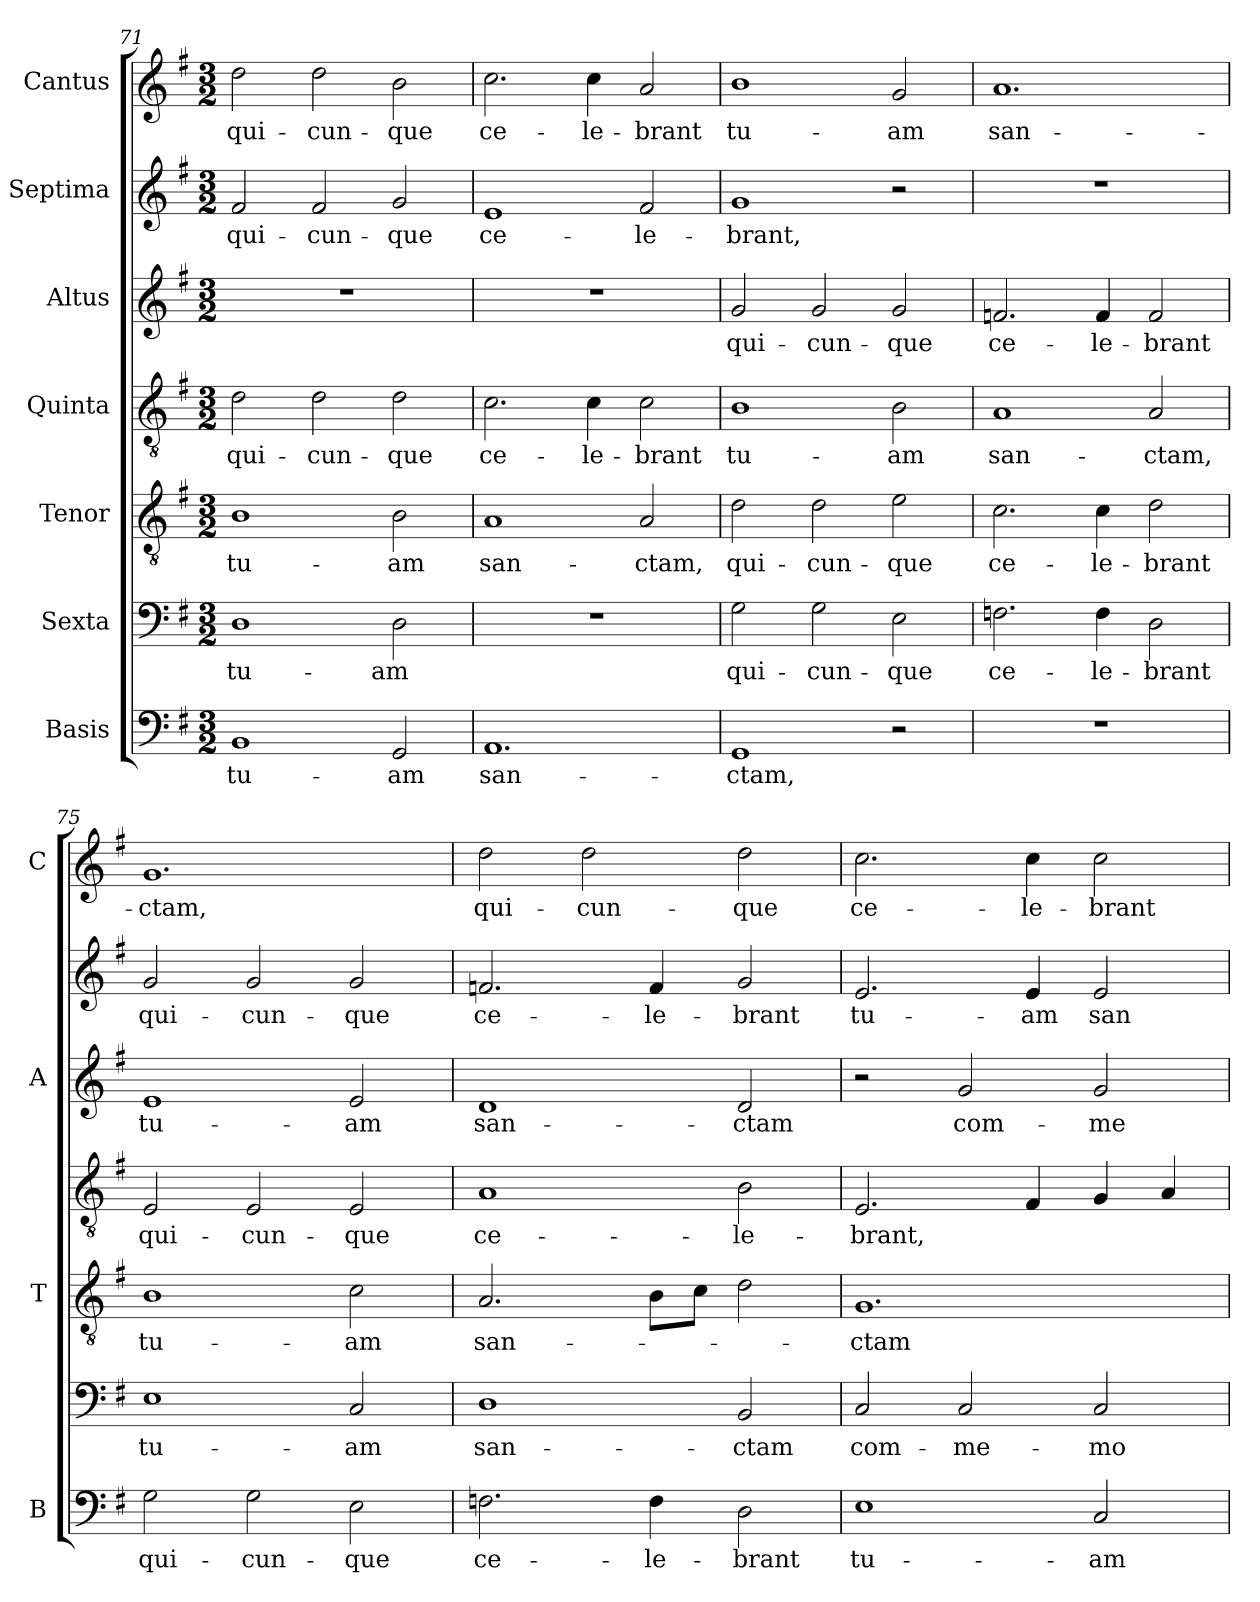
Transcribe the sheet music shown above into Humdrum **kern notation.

**kern	**text	**kern	**text	**kern	**text	**kern	**text	**kern	**text	**kern	**text	**kern	**text
*part7	*part7	*part6	*part6	*part5	*part5	*part4	*part4	*part3	*part3	*part2	*part2	*part1	*part1
*staff7	*staff7	*staff6	*staff6	*staff5	*staff5	*staff4	*staff4	*staff3	*staff3	*staff2	*staff2	*staff1	*staff1
*I"Basis	*	*I"Sexta	*	*I"Tenor	*	*I"Quinta	*	*I"Altus	*	*I"Septima	*	*I"Cantus	*
*I'B	*	*	*	*I'T	*	*	*	*I'A	*	*	*	*I'C	*
*clefF4	*	*clefF4	*	*clefGv2	*	*clefGv2	*	*clefG2	*	*clefG2	*	*clefG2	*
*k[f#]	*	*k[f#]	*	*k[f#]	*	*k[f#]	*	*k[f#]	*	*k[f#]	*	*k[f#]	*
*G:	*	*G:	*	*G:	*	*G:	*	*G:	*	*G:	*	*G:	*
*M3/2	*	*M3/2	*	*M3/2	*	*M3/2	*	*M3/2	*	*M3/2	*	*M3/2	*
=71	=71	=71	=71	=71	=71	=71	=71	=71	=71	=71	=71	=71	=71
!	!LO:LY:b	!	!LO:LY:b	!	!LO:LY:b	!	!LO:LY:b	!	!	!	!LO:LY:b	!	!LO:LY:b
1BB	tu-	1D	tu-	1B	tu-	2d\	qui-	1.r	.	2f#/	qui-	2dd\	qui-
!	!	!	!	!	!	!	!LO:LY:b	!	!	!	!LO:LY:b	!	!LO:LY:b
.	.	.	.	.	.	2d\	-cun-	.	.	2f#/	-cun-	2dd\	-cun-
!	!LO:LY:b	!	!LO:LY:b	!	!LO:LY:b	!	!LO:LY:b	!	!	!	!LO:LY:b	!	!LO:LY:b
2GG/	-am	2D\	-am	2B\	-am	2d\	-que	.	.	2g/	-que	2b\	-que
!!LO:LB:g=z
=72	=72	=72	=72	=72	=72	=72	=72	=72	=72	=72	=72	=72	=72
!	!LO:LY:b	!	!	!	!LO:LY:b	!	!LO:LY:b	!	!	!	!LO:LY:b	!	!LO:LY:b
1.AA	san-	1.r	.	1A	san-	2.c\	ce-	1.r	.	1e	ce-	2.cc\	ce-
!	!	!	!	!	!	!	!LO:LY:b	!	!	!	!	!	!LO:LY:b
.	.	.	.	.	.	4c\	-le-	.	.	.	.	4cc\	-le-
!	!	!	!	!	!LO:LY:b	!	!LO:LY:b	!	!	!	!LO:LY:b	!	!LO:LY:b
.	.	.	.	2A/	-ctam,	2c\	-brant	.	.	2f#/	-le-	2a/	-brant
=73	=73	=73	=73	=73	=73	=73	=73	=73	=73	=73	=73	=73	=73
!	!LO:LY:b	!	!LO:LY:b	!	!LO:LY:b	!	!LO:LY:b	!	!LO:LY:b	!	!LO:LY:b	!	!LO:LY:b
1GG	-ctam,	2G\	qui-	2d\	qui-	1B	tu-	2g/	qui-	1g	-brant,	1b	tu-
!	!	!	!LO:LY:b	!	!LO:LY:b	!	!	!	!LO:LY:b	!	!	!	!
.	.	2G\	-cun-	2d\	-cun-	.	.	2g/	-cun-	.	.	.	.
!	!	!	!LO:LY:b	!	!LO:LY:b	!	!LO:LY:b	!	!LO:LY:b	!	!	!	!LO:LY:b
2r	.	2E\	-que	2e\	-que	2B\	-am	2g/	-que	2r	.	2g/	-am
=74	=74	=74	=74	=74	=74	=74	=74	=74	=74	=74	=74	=74	=74
!	!	!	!LO:LY:b	!	!LO:LY:b	!	!LO:LY:b	!	!LO:LY:b	!	!	!	!LO:LY:b
1.r	.	2.Fn\	ce-	2.c\	ce-	1A	san-	2.fn/	ce-	1.r	.	1.a	san-
!	!	!	!LO:LY:b	!	!LO:LY:b	!	!	!	!LO:LY:b	!	!	!	!
.	.	4F\	-le-	4c\	-le-	.	.	4f/	-le-	.	.	.	.
!	!	!	!LO:LY:b	!	!LO:LY:b	!	!LO:LY:b	!	!LO:LY:b	!	!	!	!
.	.	2D\	-brant	2d\	-brant	2A/	-ctam,	2f/	-brant	.	.	.	.
=75	=75	=75	=75	=75	=75	=75	=75	=75	=75	=75	=75	=75	=75
!	!LO:LY:b	!	!LO:LY:b	!	!LO:LY:b	!	!LO:LY:b	!	!LO:LY:b	!	!LO:LY:b	!	!LO:LY:b
2G\	qui-	1E	tu-	1B	tu-	2E/	qui-	1e	tu-	2g/	qui-	1.g	-ctam,
!	!LO:LY:b	!	!	!	!	!	!LO:LY:b	!	!	!	!LO:LY:b	!	!
2G\	-cun-	.	.	.	.	2E/	-cun-	.	.	2g/	-cun-	.	.
!	!LO:LY:b	!	!LO:LY:b	!	!LO:LY:b	!	!LO:LY:b	!	!LO:LY:b	!	!LO:LY:b	!	!
2E\	-que	2C/	-am	2c\	-am	2E/	-que	2e/	-am	2g/	-que	.	.
=76	=76	=76	=76	=76	=76	=76	=76	=76	=76	=76	=76	=76	=76
!	!LO:LY:b	!	!LO:LY:b	!	!LO:LY:b	!	!LO:LY:b	!	!LO:LY:b	!	!LO:LY:b	!	!LO:LY:b
2.Fn\	ce-	1D	san-	2.A/	san-	1A	ce-	1d	san-	2.fn/	ce-	2dd\	qui-
!	!	!	!	!	!	!	!	!	!	!	!	!	!LO:LY:b
.	.	.	.	.	.	.	.	.	.	.	.	2dd\	-cun-
!	!LO:LY:b	!	!	!	!	!	!	!	!	!	!LO:LY:b	!	!
4F\	-le-	.	.	8B\L	.	.	.	.	.	4f/	-le-	.	.
.	.	.	.	8c\J	.	.	.	.	.	.	.	.	.
!	!LO:LY:b	!	!LO:LY:b	!	!	!	!LO:LY:b	!	!LO:LY:b	!	!LO:LY:b	!	!LO:LY:b
2D\	-brant	2BB/	-ctam	2d\	.	2B\	-le-	2d/	-ctam	2g/	-brant	2dd\	-que
=77	=77	=77	=77	=77	=77	=77	=77	=77	=77	=77	=77	=77	=77
!	!LO:LY:b	!	!LO:LY:b	!	!LO:LY:b	!	!LO:LY:b	!	!	!	!LO:LY:b	!	!LO:LY:b
1E	tu-	2C/	com-	1.G	-ctam	2.E/	-brant,	2r	.	2.e/	tu-	2.cc\	ce-
!	!	!	!LO:LY:b	!	!	!	!	!	!LO:LY:b	!	!	!	!
.	.	2C/	-me-	.	.	.	.	2g/	com-	.	.	.	.
!	!	!	!	!	!	!	!	!	!	!	!LO:LY:b	!	!LO:LY:b
.	.	.	.	.	.	4F#/	.	.	.	4e/	-am	4cc\	-le-
!	!LO:LY:b	!	!LO:LY:b	!	!	!	!	!	!LO:LY:b	!	!LO:LY:b	!	!LO:LY:b
2C/	-am	2C/	-mo-	.	.	4G/	.	2g/	-me-	2e/	san-	2cc\	-brant
.	.	.	.	.	.	4A/	.	.	.	.	.	.	.
=	=	=	=	=	=	=	=	=	=	=	=	=	=
*-	*-	*-	*-	*-	*-	*-	*-	*-	*-	*-	*-	*-	*-
